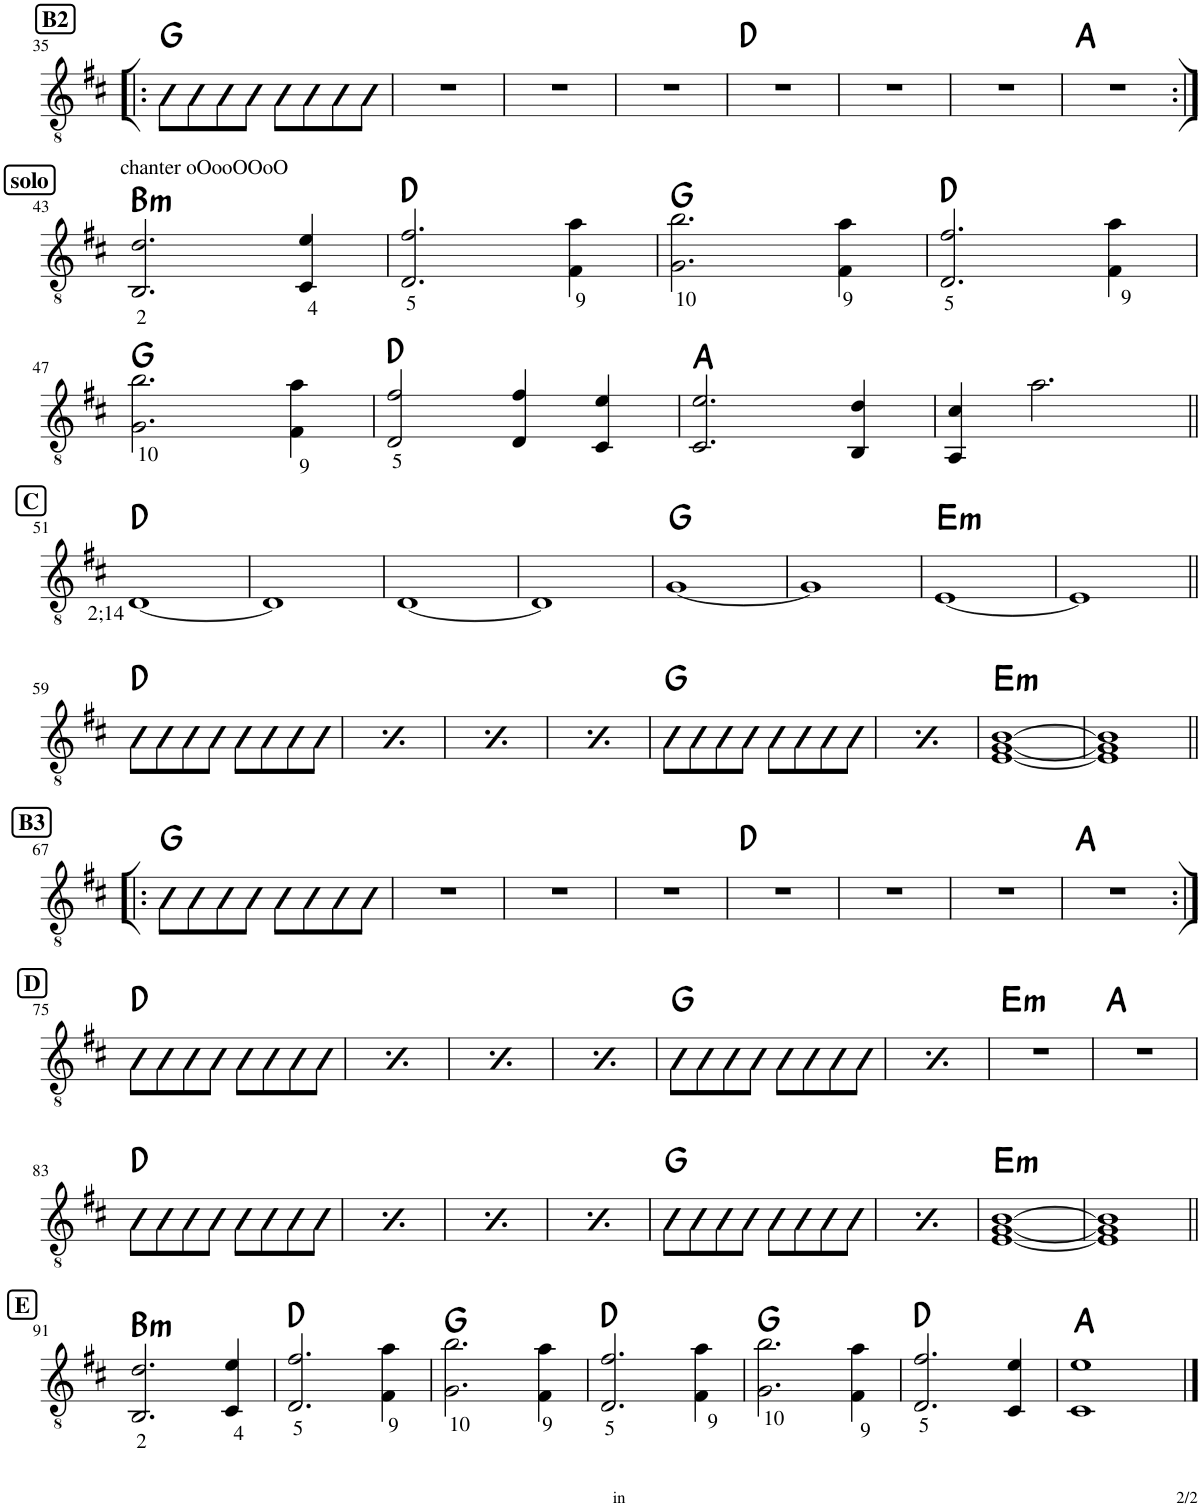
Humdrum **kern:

**kern	**harte
*part1	*part1
*staff1	*
*I"Classical Guitar	*
*I'Guit.	*
!!LO:PB:g=z
*clefGv2	*
*k[f#c#]	*
*M4/4	*
!!LO:REH:place=s1:a:B:cj:fs=11:t=B2
=35!|:	=35!|:
8G\L	G:maj
8G\	.
8G\	.
8G\J	.
8G\L	.
8G\	.
8G\	.
8G\J	.
=36	=36
1r	.
=37	=37
1r	.
=38	=38
1r	.
=39	=39
1r	D:maj
=40	=40
1r	.
=41	=41
1r	.
=42	=42
1r	A:maj
!!LO:LB:g=z
!!LO:REH:place=s1:a:B:cj:fs=11:t=solo
=43:|!	=43:|!
!LO:TX:b:t=2	!
!LO:TX:a:t=chanter oOooOOoO	!LO:H:kt=m
2.BB/ 2.d/	B:min
!LO:TX:b:t=4	!
4C#/ 4e/	.
=44	=44
!LO:TX:b:t=5	!
2.D/ 2.f#/	D:maj
!LO:TX:b:t=9	!
4F#\ 4a\	.
=45	=45
!LO:TX:b:t=10	!
2.G\ 2.b\	G:maj
!LO:TX:b:t=9	!
4F#\ 4a\	.
=46	=46
!LO:TX:b:t=5	!
2.D/ 2.f#/	D:maj
!LO:TX:b:t=9	!
4F#\ 4a\	.
!!LO:LB:g=z
=47	=47
!LO:TX:b:t=10	!
2.G\ 2.b\	G:maj
!LO:TX:b:t=9	!
4F#\ 4a\	.
=48	=48
!LO:TX:b:t=5	!
2D/ 2f#/	D:maj
4D/ 4f#/	.
4C#/ 4e/	.
=49	=49
2.C#/ 2.e/	A:maj
4BB/ 4d/	.
=50	=50
4AA/ 4c#/	.
2.a\	.
!!LO:LB:g=z
!!LO:REH:place=s1:a:B:cj:fs=11:t=C
=51||	=51||
!LO:TX:b:t=2;14	!
[1D	D:maj
=52	=52
1D]	.
=53	=53
[1D	.
=54	=54
1D]	.
=55	=55
[1G	G:maj
=56	=56
1G]	.
=57	=57
!	!LO:H:kt=m
[1E	E:min
=58	=58
1E]	.
!!LO:LB:g=z
=59||	=59||
8D\L	D:maj
8D\	.
8D\	.
8D\J	.
8D\L	.
8D\	.
8D\	.
8D\J	.
=60	=60
8D\L	D:maj
8D\	.
8D\	.
8D\J	.
8D\L	.
8D\	.
8D\	.
8D\J	.
=61	=61
8D\L	D:maj
8D\	.
8D\	.
8D\J	.
8D\L	.
8D\	.
8D\	.
8D\J	.
=62	=62
8D\L	D:maj
8D\	.
8D\	.
8D\J	.
8D\L	.
8D\	.
8D\	.
8D\J	.
=63	=63
8D\L	G:maj
8D\	.
8D\	.
8D\J	.
8D\L	.
8D\	.
8D\	.
8D\J	.
=64	=64
8D\L	G:maj
8D\	.
8D\	.
8D\J	.
8D\L	.
8D\	.
8D\	.
8D\J	.
=65	=65
!	!LO:H:kt=m
[1E [1G [1B	E:min
=66	=66
1E] 1G] 1B]	.
!!LO:LB:g=z
!!LO:REH:place=s1:a:B:cj:fs=11:t=B3
=67!|:	=67!|:
8G\L	G:maj
8G\	.
8G\	.
8G\J	.
8G\L	.
8G\	.
8G\	.
8G\J	.
=68	=68
1r	.
=69	=69
1r	.
=70	=70
1r	.
=71	=71
1r	D:maj
=72	=72
1r	.
=73	=73
1r	.
=74	=74
1r	A:maj
!!LO:LB:g=z
!!LO:REH:place=s1:a:B:cj:fs=11:t=D
=75:|!	=75:|!
8D\L	D:maj
8D\	.
8D\	.
8D\J	.
8D\L	.
8D\	.
8D\	.
8D\J	.
!!LO:REH:place=s1:a:B:cj:fs=11:t=D
=76	=76
8D\L	D:maj
8D\	.
8D\	.
8D\J	.
8D\L	.
8D\	.
8D\	.
8D\J	.
!!LO:REH:place=s1:a:B:cj:fs=11:t=D
=77	=77
8D\L	D:maj
8D\	.
8D\	.
8D\J	.
8D\L	.
8D\	.
8D\	.
8D\J	.
!!LO:REH:place=s1:a:B:cj:fs=11:t=D
=78	=78
8D\L	D:maj
8D\	.
8D\	.
8D\J	.
8D\L	.
8D\	.
8D\	.
8D\J	.
=79	=79
8G\L	G:maj
8G\	.
8G\	.
8G\J	.
8G\L	.
8G\	.
8G\	.
8G\J	.
=80	=80
8G\L	G:maj
8G\	.
8G\	.
8G\J	.
8G\L	.
8G\	.
8G\	.
8G\J	.
=81	=81
!	!LO:H:kt=m
1r	E:min
=82	=82
1r	A:maj
!!LO:LB:g=z
=83	=83
8D\L	D:maj
8D\	.
8D\	.
8D\J	.
8D\L	.
8D\	.
8D\	.
8D\J	.
=84	=84
8D\L	D:maj
8D\	.
8D\	.
8D\J	.
8D\L	.
8D\	.
8D\	.
8D\J	.
=85	=85
8D\L	D:maj
8D\	.
8D\	.
8D\J	.
8D\L	.
8D\	.
8D\	.
8D\J	.
=86	=86
8D\L	D:maj
8D\	.
8D\	.
8D\J	.
8D\L	.
8D\	.
8D\	.
8D\J	.
=87	=87
8G\L	G:maj
8G\	.
8G\	.
8G\J	.
8G\L	.
8G\	.
8G\	.
8G\J	.
=88	=88
8G\L	G:maj
8G\	.
8G\	.
8G\J	.
8G\L	.
8G\	.
8G\	.
8G\J	.
=89	=89
!	!LO:H:kt=m
[1E [1G [1B	E:min
=90	=90
1E] 1G] 1B]	.
!!LO:LB:g=z
!!LO:REH:place=s1:a:B:cj:fs=11:t=E
=91||	=91||
!LO:TX:b:t=2	!LO:H:kt=m
2.BB/ 2.d/	B:min
!LO:TX:b:t=4	!
4C#/ 4e/	.
=92	=92
!LO:TX:b:t=5	!
2.D/ 2.f#/	D:maj
!LO:TX:b:t=9	!
4F#\ 4a\	.
=93	=93
!LO:TX:b:t=10	!
2.G\ 2.b\	G:maj
!LO:TX:b:t=9	!
4F#\ 4a\	.
=94	=94
!LO:TX:b:t=5	!
2.D/ 2.f#/	D:maj
!LO:TX:b:t=9	!
4F#\ 4a\	.
=95	=95
!LO:TX:b:t=10	!
2.G\ 2.b\	G:maj
!LO:TX:b:t=9	!
4F#\ 4a\	.
=96	=96
!LO:TX:b:t=5	!
2.D/ 2.f#/	D:maj
4C#/ 4e/	.
=97	=97
1C# 1e	A:maj
==	==
*-	*-
